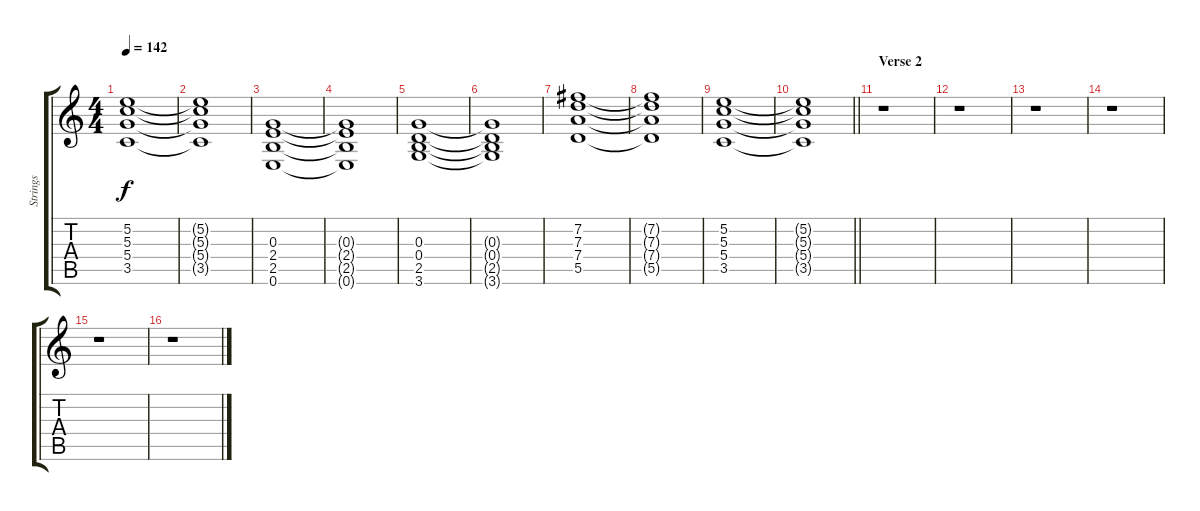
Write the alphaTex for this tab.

\track ("Strings" "Strings") {instrument stringensemble1}
\staff {score tabs}
\tuning (E5 B4 G4 D4 A3 E3) {hide}
\ts (4 4)
\tempo 142
\clef g2
\ks c
(5.2 5.3 5.4 3.5).1{dy f} |
(5.2{t} 5.3{t} 5.4{t} 3.5{t}).1 |
(0.3 2.4 2.5 0.6).1 |
(0.3{t} 2.4{t} 2.5{t} 0.6{t}).1 |
(0.3 0.4 2.5 3.6).1 |
(0.3{t} 0.4{t} 2.5{t} 3.6{t}).1 |
(7.2 7.3 7.4 5.5).1 |
(7.2{t} 7.3{t} 7.4{t} 5.5{t}).1 |
(5.2 5.3 5.4 3.5).1 |
\barLineRight lightlight
(5.2{t} 5.3{t} 5.4{t} 3.5{t}).1 |
\section ("" "Verse 2")
r.1 |
r.1 |
r.1 |
r.1 |
r.1 |
r.1
